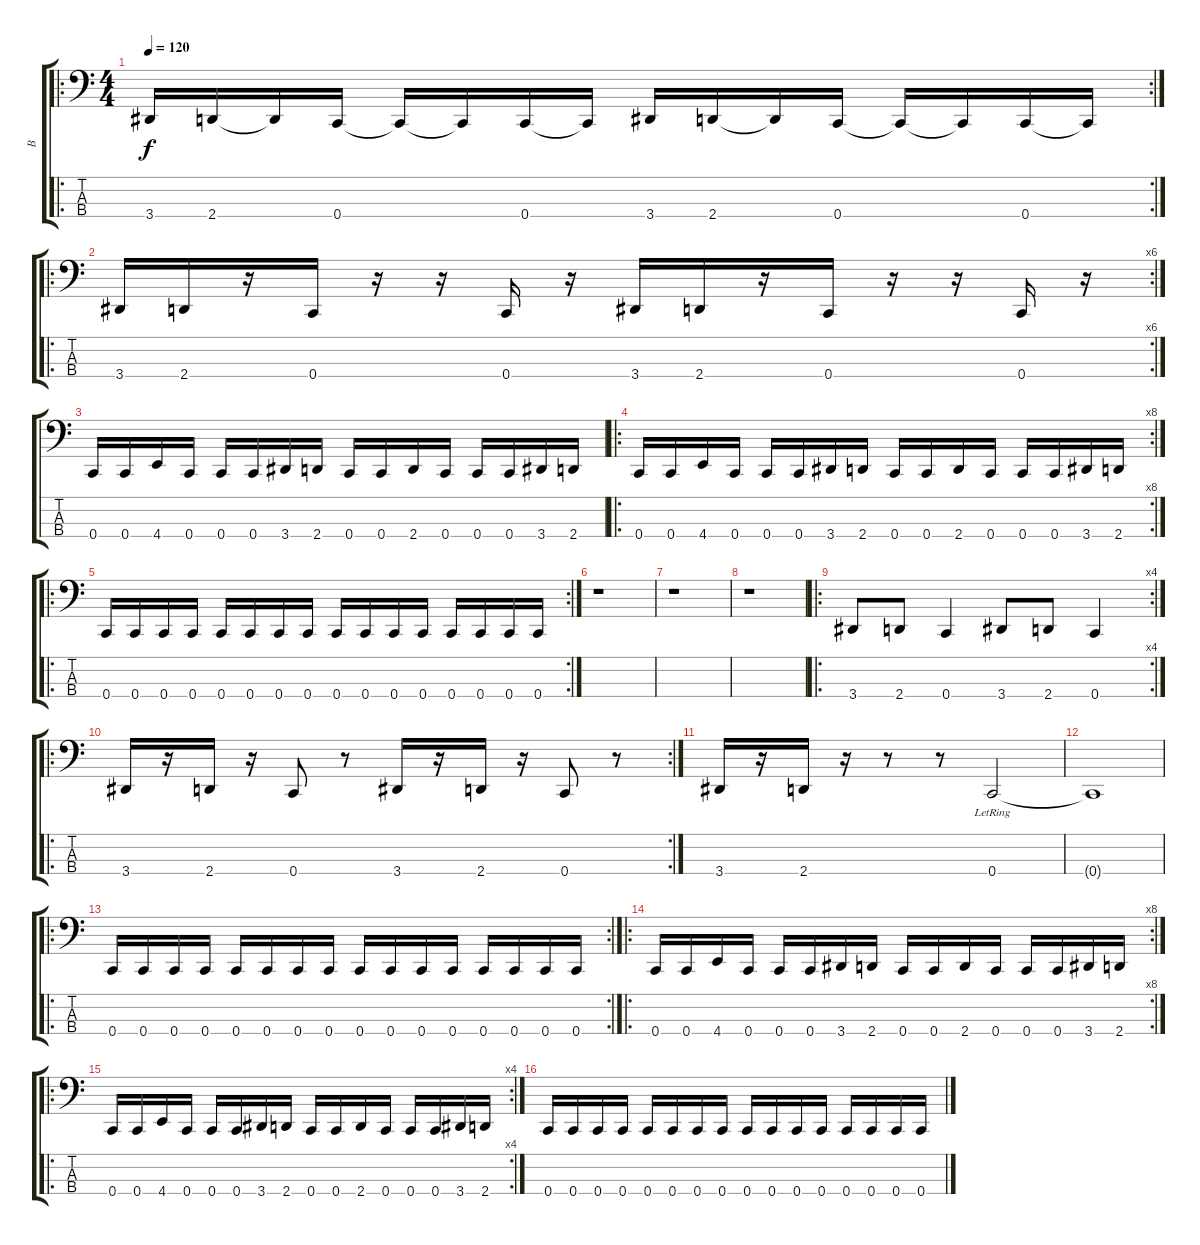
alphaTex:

\track ("B" "B") {instrument electricbassfinger}
\staff {score tabs}
\tuning (F2 C2 G1 C1) {hide}
\ro
\rc 2
\ts (4 4)
\tempo 120
\clef f4
\ks c
3.4.16{dy f} 2.4.16 2.4{t}.16 0.4.16 0.4{t}.16 0.4{t}.16 0.4.16 0.4{t}.16 3.4.16 2.4.16 2.4{t}.16 0.4.16 0.4{t}.16 0.4{t}.16 0.4.16 0.4{t}.16 |
\ro
\rc 6
3.4.16 2.4.16 r.16 0.4.16 r.16 r.16 0.4.16 r.16 3.4.16 2.4.16 r.16 0.4.16 r.16 r.16 0.4.16 r.16 |
0.4.16 0.4.16 4.4.16 0.4.16 0.4.16 0.4.16 3.4.16 2.4.16 0.4.16 0.4.16 2.4.16 0.4.16 0.4.16 0.4.16 3.4.16 2.4.16 |
\ro
\rc 8
0.4.16 0.4.16 4.4.16 0.4.16 0.4.16 0.4.16 3.4.16 2.4.16 0.4.16 0.4.16 2.4.16 0.4.16 0.4.16 0.4.16 3.4.16 2.4.16 |
\ro
\rc 2
0.4.16 0.4.16 0.4.16 0.4.16 0.4.16 0.4.16 0.4.16 0.4.16 0.4.16 0.4.16 0.4.16 0.4.16 0.4.16 0.4.16 0.4.16 0.4.16 |
r.1 |
r.1 |
r.1 |
\ro
\rc 4
3.4.8 2.4.8 0.4.4 3.4.8 2.4.8 0.4.4 |
\ro
\rc 2
3.4.16 r.16 2.4.16 r.16 0.4.8 r.8 3.4.16 r.16 2.4.16 r.16 0.4.8 r.8 |
3.4.16 r.16 2.4.16 r.16 r.8 r.8 0.4{lr}.2 |
0.4{t}.1 |
\ro
\rc 2
0.4.16 0.4.16 0.4.16 0.4.16 0.4.16 0.4.16 0.4.16 0.4.16 0.4.16 0.4.16 0.4.16 0.4.16 0.4.16 0.4.16 0.4.16 0.4.16 |
\ro
\rc 8
0.4.16 0.4.16 4.4.16 0.4.16 0.4.16 0.4.16 3.4.16 2.4.16 0.4.16 0.4.16 2.4.16 0.4.16 0.4.16 0.4.16 3.4.16 2.4.16 |
\ro
\rc 4
0.4.16 0.4.16 4.4.16 0.4.16 0.4.16 0.4.16 3.4.16 2.4.16 0.4.16 0.4.16 2.4.16 0.4.16 0.4.16 0.4.16 3.4.16 2.4.16 |
0.4.16 0.4.16 0.4.16 0.4.16 0.4.16 0.4.16 0.4.16 0.4.16 0.4.16 0.4.16 0.4.16 0.4.16 0.4.16 0.4.16 0.4.16 0.4.16
